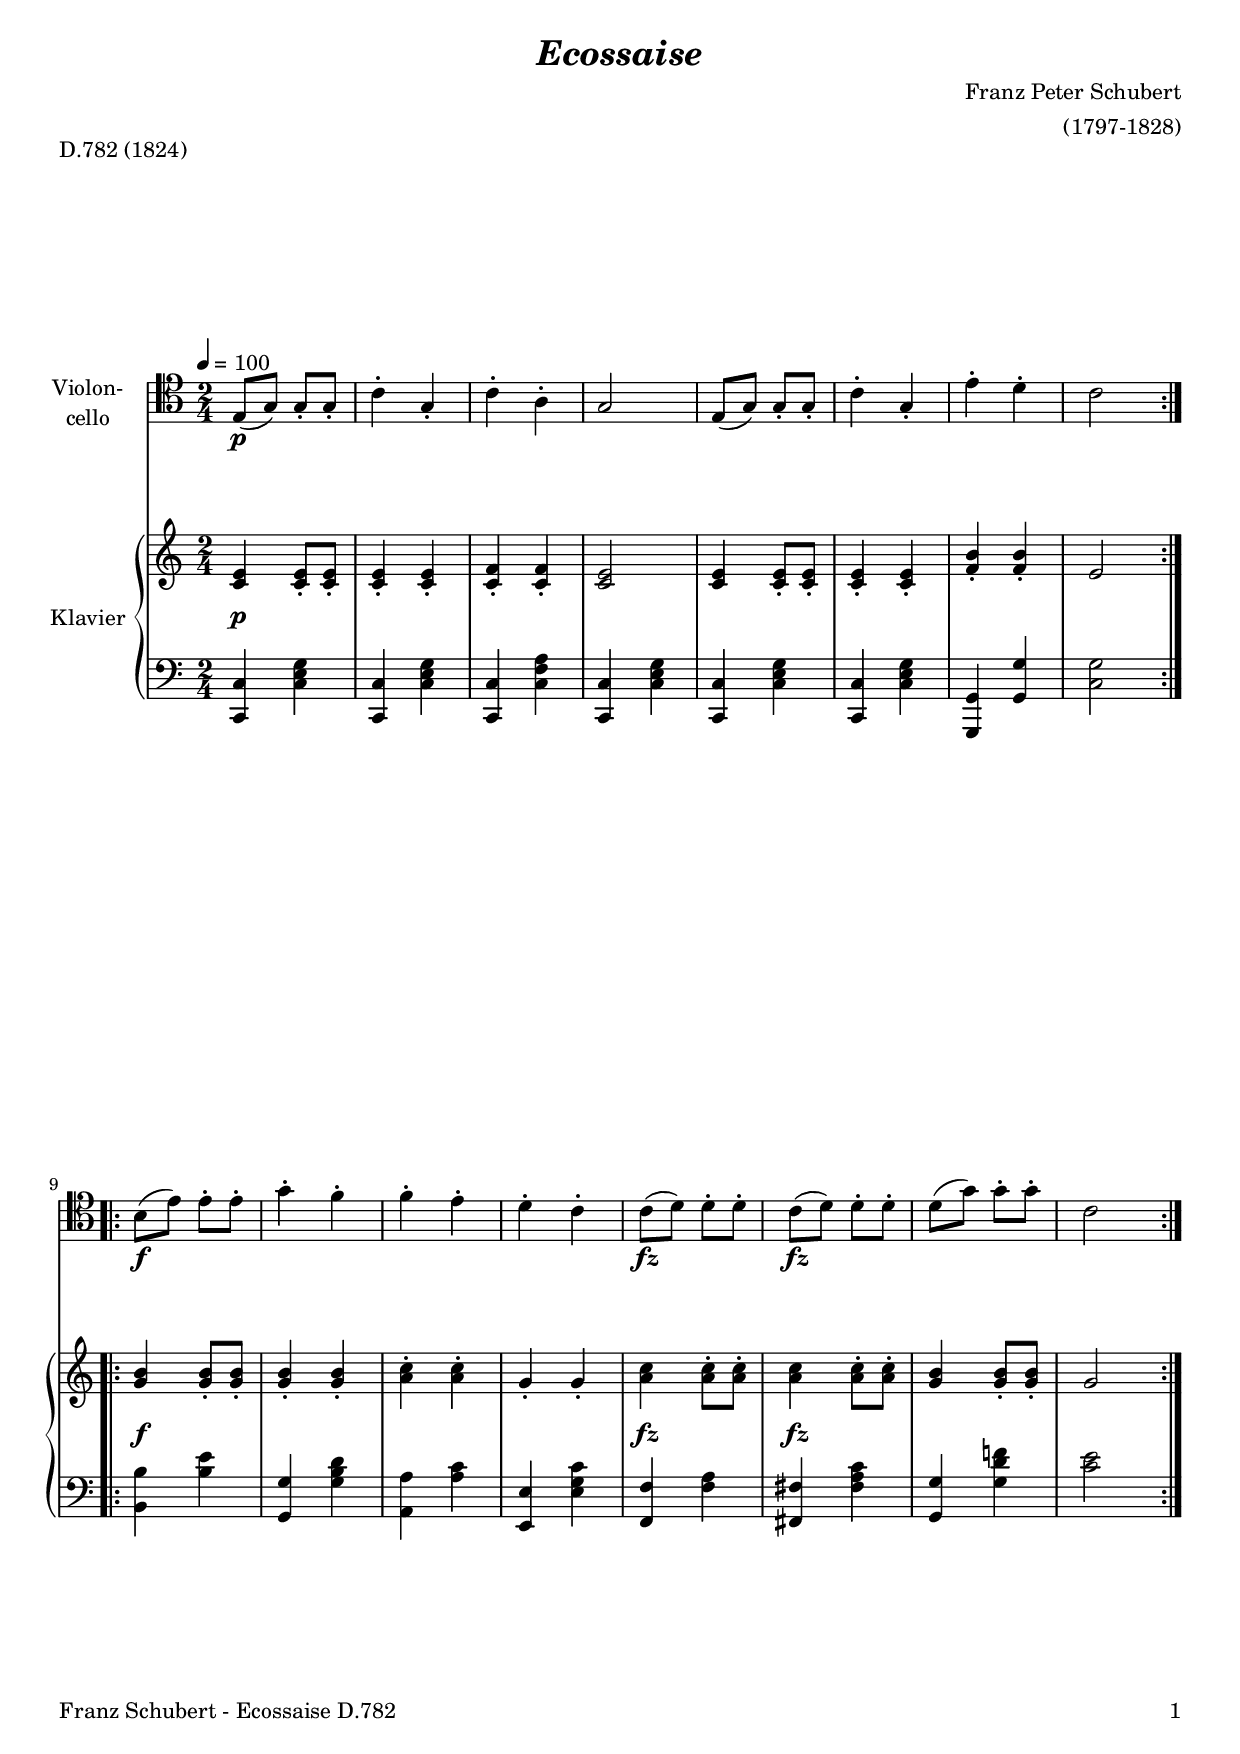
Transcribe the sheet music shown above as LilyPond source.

\version "2.24.4"
\include "deutsch.ly"

#(set-global-staff-size 19)

\header {
  title     = \markup \bold \italic "Ecossaise"
  composer = "Franz Peter Schubert"
  arranger = "(1797-1828)"
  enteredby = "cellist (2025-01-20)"
  piece     = "D.782 (1824)"
}

voiceconsts = {
  \key d \major
  \time 2/4
  \clef "bass"
  \numericTimeSignature
  \compressEmptyMeasures
  % Set default beaming for all staves
%  \set Timing.beamExceptions = #'()
%  \set Timing.baseMoment     = #(ly:make-moment 1 4)
%  \set Timing.beatStructure  = #'(1 1 1)
  \tempo 4=100
}

mivc = "cello"
mist = "string ensemble 1"
mikl = "acoustic grand"

va = \relative c {
  \voiceconsts
  \clef "tenor"

  \repeat volta 2 {
    fis8(\p a) a-. a-.
    d4-. a-.
    d-. h-.
    a2
    fis8( a) a-. a-.
    d4-. a-.
    fis'-. e-.
    d2
  }

  \repeat volta 2 {
    cis8(\f fis) fis-. fis-.
    a4-. g-.
    g-. fis-.
    e-. d-.
    d8(\fz e) e-. e-.
    d(\fz e) e-. e-.
    e( a) a-. a-.
    d,2
  }
}

vb = \relative c' {
  \voiceconsts
  \clef "treble"

  \repeat volta 2 {
    <d fis>4 <d fis>8-. <d fis>-.
    <d fis>4-. <d fis>-.
    <d g>-. <d g>-.
    <d fis>2
    <d fis>4 <d fis>8-. <d fis>-.
    <d fis>4-. <d fis>-.
    <g cis>-. <g cis>-.
    fis2
  }

  \repeat volta 2 {
    <a cis>4 <a cis>8-. <a cis>-.
    <a cis>4-. <a cis>-.
    <h d>-. <h d>-.
    a-. a-.
    <h d> <h d>8-. <h d>-.
    <h d>4 <h d>8-. <h d>-.
    <a cis>4 <a cis>8-. <a cis>-.
    a2
  }
}

vc = \relative c, {
  \voiceconsts
  \clef "bass"

  \repeat volta 2 {
    <d d'>4 <d' fis a>
    <d, d'> <d' fis a>
    <d, d'> <d' g h>
    <d, d'> <d' fis a>
    <d, d'> <d' fis a>
    <d, d'> <d' fis a>
    <a, a'> <a' a'>
    <d a'>2
  }

  \repeat volta 2 {
    <cis cis'>4 <cis' fis>
    <a, a'> <a' cis e>
    <h, h'> <h' d>
    <fis, fis'> <fis' a d>
    <g, g'> <g' h>
    <gis, gis'> <gis' h d>
    <a, a'> <a' e' g!>
    <d fis>2
  }
}

vdy = {
  s2*8\p
  s2*4\f
  s2\fz
  s\fz
}


music = <<
  \new Staff {
    \set Staff.midiInstrument = \mivc
    \set Staff.instrumentName = \markup \center-column { "Violon-" "cello" }
    \transpose d c { \va }
  }

  \new PianoStaff <<
        \set PianoStaff.midiInstrument = \mikl
        \set PianoStaff.instrumentName = \markup \center-column { "Klavier" }
        <<
          \new Staff {
            \transpose d c { \vb }
          }
	  
          \new Dynamics \vdy

          \new Staff {
            \transpose d c { \vc }
          }
        >>
  >>
>>
\book {
  \paper {
    print-page-number = ##t
    print-first-page-number = ##t
    ragged-last-bottom = ##f
    oddHeaderMarkup = \markup \null
    evenHeaderMarkup = \markup \null
    oddFooterMarkup = \markup {
      \fill-line {
        \if \should-print-page-number
        "Franz Schubert - Ecossaise D.782" \fromproperty #'page:page-number-string
      }
    }
    evenFooterMarkup = \oddFooterMarkup
  } \score {
    \music
    \layout {}
  }

  \score {
    \unfoldRepeats \music

    \midi {
      \context {
        \Score
      }
    }
  }
}
